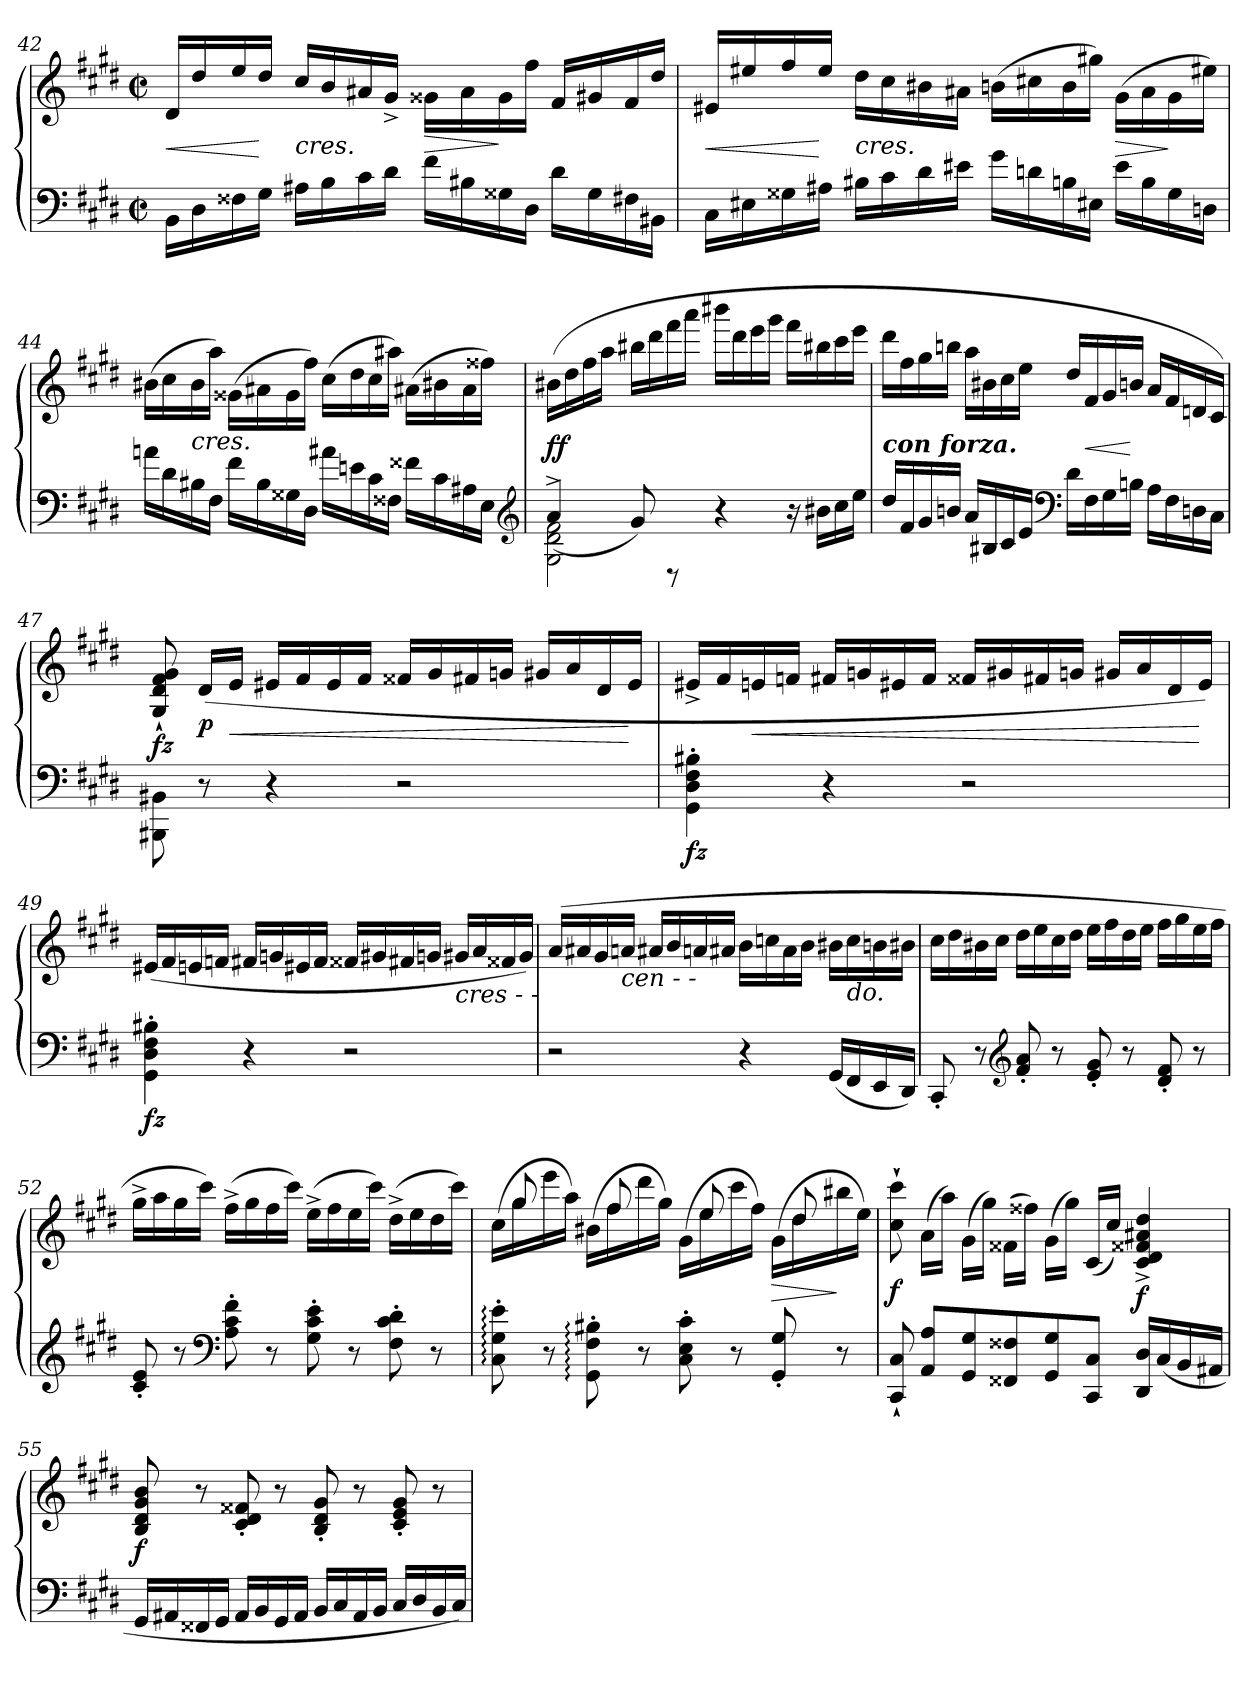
**kern	**kern	**dynam
*part1	*part1	*part1
*staff2	*staff1	*staff1/2
*clefF4	*clefG2	*
*k[f#c#g#d#]	*k[f#c#g#d#]	*
*M2/2	*M2/2	*
*met(c|)	*met(c|)	*
=42	=42	=42
16BBLL	16d#/LL	<
16D#	16dd#	.
16F##X	16ee	.
16G#JJ	16dd#JJ	[
!	!LO:TX:c:i:t=cres.	!
16A#XLL	16cc#LL	.
16B	16b	.
16c#	16a#X	.
16d#JJ	16g#^<JJ	.
16f#LL	16g##XLL	>
16B#X	16a#	.
16G##X	16g##	]
16D#JJ	16ff#JJ	.
16d#LL	16f#LL	.
16G##	16g#X	.
16F#X	16f#	.
16BB#XJJ	16dd#JJ	.
=43	=43	=43
16C#LL	16e#X/LL	<
16E#X	16ee#X/	.
16G##X	16ff#/	.
16A#XJJ	16ee#/JJ	[
!	!LO:TX:c:i:t=cres.	!
16B#XLL	16dd#\LL	.
16c#	16cc#\	.
16d#	16b#X\	.
16e#XJJ	16a#X\JJ	.
16g#LL	(16bnLL	.
16dn	16cc#X	.
16Bn	16b	.
16E#XJJ	16gg#XJJ)	.
16e#LL	(16g#\LL	>
16B	16a#	.
16G##	16g#	]
16DnJJ	16ee#XJJ)	.
=44	=44	=44
16anLL	(16b#XLL	.
16d#	16cc#	.
!	!LO:TX:c:i:t=cres.	!
16B#X	16b#	.
16F#JJ	16aaJJ)	.
16f#LL	(16g##X\LL	.
16B#	16a#X	.
16G##X	16g##	.
16D#JJ	16ff#JJ)	.
16a#XLL	(16cc#LL	.
16en	16dd#	.
16c#	16cc#	.
16F##XJJ	16aa#XJJ)	.
16f##XLL	(16a#XLL	.
16c#	16b#X	.
16A#X	16a#	.
16EJJ	16ff##XJJ)	.
*clefG2	*	*
=45	=45	=45
*^	*	*
2G#^<\ 2d#^<\ 2f#^<\	(>4a/	(>16b#XLL	ff
.	.	16dd#	.
.	.	16ff#	.
.	.	16aaJJ	.
.	8g#/)	16bb#XLL	.
.	.	16ddd#	.
.	8r	16fff#	.
.	.	16aaaJJ	.
4r	2rAyy	16bbb#XLL	.
.	.	16ddd#	.
.	.	16eee	.
.	.	16ggg#JJ	.
16r	.	16fff#LL	.
16b#X\LL	.	16bb#X	.
16cc#	.	16ccc#	.
16eeJJ	.	16eeeJJ	.
*v	*v	*	*
=46	=46	=46
!LO:TX:a:Bi:t=con forza.	!	!
16dd#LL	16ddd#LL	.
16f#	16ff#	.
16g#	16gg#	.
16bnJJ	16bbnJJ	.
16aLL	16aaLL	.
16B#X	16b#X	.
16c#	16cc#	.
16eJJ	16eeJJ	.
*clefF4	*	*
16d#LL	16dd#LL	.
16F#	16f#	<
16G#	16g#	.
16BnJJ	16bnJJ	[
16ALL	16aLL	.
16F#	16f#	.
16Dn	16dn	.
16C#JJ	16c#JJ)	.
=47	=47	=47
8BBB#X\ 8BB#X\	8G#`>/ 8d#`>/ 8f#`>/ 8g#`>/	fz
8r	(<16d#LL	p
.	16eJJ	<
4r	16e#XLL	.
.	16f#	.
.	16e#	.
.	16f#JJ	.
2r	16f##XLL	.
.	16g#	.
.	16f#X	.
.	16gnJJ	.
.	16g#XLL	.
.	16a	.
.	16d#	.
.	16e#JJ	[
=48	=48	=48
!	!	!LO:DY:b=2
4GG#'> 4D#'> 4F#'> 4B#X'>	16e#X^<LL	fz
.	16f#	.
.	16en	<
.	16fnJJ	.
4r	16f#XLL	.
.	16gn	.
.	16e#X	.
.	16f#JJ	.
2r	16f##XLL	.
.	16g#X	.
.	16f#X	.
.	16gnJJ	.
.	16g#XLL	.
.	16a	.
.	16d#	.
.	16e#JJ)	[
=49	=49	=49
!	!	!LO:DY:b=2
4GG#'> 4D#'> 4F#'> 4B#X'>	(16e#XLL	fz
.	16f#	.
.	16en	.
.	16fnJJ	.
4r	16f#XLL	.
.	16gn	.
.	16e#X	.
.	16f#JJ	.
2r	16f##XLL	.
.	16g#X	.
.	16f#X	.
.	16gnJJ	.
!	!LO:TX:b:i:t=cres - -	!
.	16g#XLL	.
.	16a	.
.	16f##X	.
.	16g#JJ)	.
=50	=50	=50
2r	(>16aLL	.
.	16a#X	.
.	16g#	.
!	!LO:TX:b:i:t=cen - -	!
.	16anJJ	.
.	16a#XLL	.
.	16b	.
.	16an	.
.	16a#XJJ	.
4r	16b\LL	.
.	16ccn\	.
.	16a#\	.
.	16b\JJ	.
(16GG#LL	16b#X\LL	.
!	!LO:TX:b:i:t=do.	!
16FF#	16cc\	.
16EE	16bn\	.
16DD#JJ)	16b#X\JJ	.
=51	=51	=51
8CC#'<	16cc#LL	.
.	16dd#	.
8r	16b#X	.
.	16cc#JJ	.
*clefG2	*	*
8f#'< 8a'<	16dd#LL	.
.	16ee	.
8r	16cc#	.
.	16dd#JJ	.
8e'< 8g#'<	16eeLL	.
.	16ff#	.
8r	16dd#	.
.	16eeJJ	.
8d#'< 8f#'<	16ff#LL	.
.	16gg#	.
8r	16ee	.
.	16ff#JJ	.
=52	=52	=52
8c#'< 8e'<	16gg#^<LL	.
.	16aa	.
8r	16gg#	.
.	16ccc#JJ)	.
*clefF4	*	*
8A'> 8c#'> 8f#'>	(16ff#^<LL	.
.	16gg#	.
8r	16ff#	.
.	16ccc#JJ)	.
8G#'> 8c#'> 8e'>	(16ee^<LL	.
.	16ff#	.
8r	16ee	.
.	16ccc#JJ)	.
8F#'> 8c#'> 8d#'>	(16dd#^<LL	.
.	16ee	.
8r	16dd#	.
.	16ccc#JJ)	.
=53	=53	=53
*	*^	*
8C#:'> 8G#:'> 8e:'>	16rcccyy	(16cc#LL	.
.	8gg#	16gg#	.
8r	.	16eee	.
.	8reeeyy	16aaJJ)	.
8GG#:'> 8F#:'> 8B#X:'>	.	(16b#XLL	.
.	8ff#	16ff#	.
8r	.	16ddd#	.
.	8reeeyy	16gg#JJ)	.
8C#'> 8E'> 8c#'>	.	(16g#LL	.
.	8ee	16ee	.
8r	.	16ccc#	.
.	8reeeyy	16ff#JJ)	.
8GG#'</ 8G#'</	.	(16g#LL	>
.	8dd#	16dd#	.
8r	.	16bb#X	]
.	16reeeyy	16eeJJ)	.
*	*v	*v	*
=54	=54	=54
8CC#`< 8C#`<	8cc#`> 8ccc#`>	f
8AA 8AL	(16aLL	.
.	16aaJJ)	.
8GG# 8G#	(16g#LL	.
.	16gg#JJ)	.
8FF##X 8F##X	(16f##XLL	.
.	16ff##XJJ)	.
8GG# 8G#	(16g#LL	.
.	16gg#JJ)	.
8CC# 8C#J	(16c#LL	.
.	16cc#JJ)	.
16DD# 16D#LL	4c#^< 4d#^< 4f##X^< 4a#X^< 4dd#^<	f
(<16C#	.	.
16BB	.	.
16AA#XJJ	.	.
=55	=55	=55
16GG#LL	8B 8d# 8g# 8b	f
16AA#X	.	.
16FF##X	8r	.
16GG#JJ	.	.
16AA#LL	8c#'< 8d#'< 8f##X'<	.
16BB	.	.
16GG#	8r	.
16AA#JJ	.	.
16BBLL	8B'< 8d#'< 8g#'<	.
16C#	.	.
16AA#	8r	.
16BBJJ	.	.
16C#LL	8c#'< 8e'< 8g#'<	.
16D#	.	.
16BB	8r	.
16C#JJ)	.	.
=	=	=
*-	*-	*-
